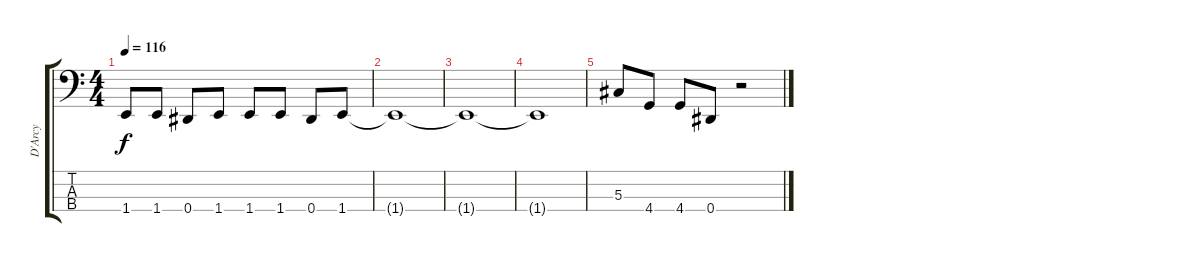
\track ("D'Arcy" "D'Arcy") {instrument electricbasspick}
\staff {score tabs}
\tuning (Gb2 Db2 Ab1 Eb1) {hide}
\ts (4 4)
\tempo 116
\clef f4
\ks c
1.4.8{dy f} 1.4.8 0.4.8 1.4.8 1.4.8 1.4.8 0.4.8 1.4.8 |
1.4{t}.1 |
1.4{t}.1 |
1.4{t}.1 |
5.3.8 4.4.8 4.4.8 0.4.8 r.2
